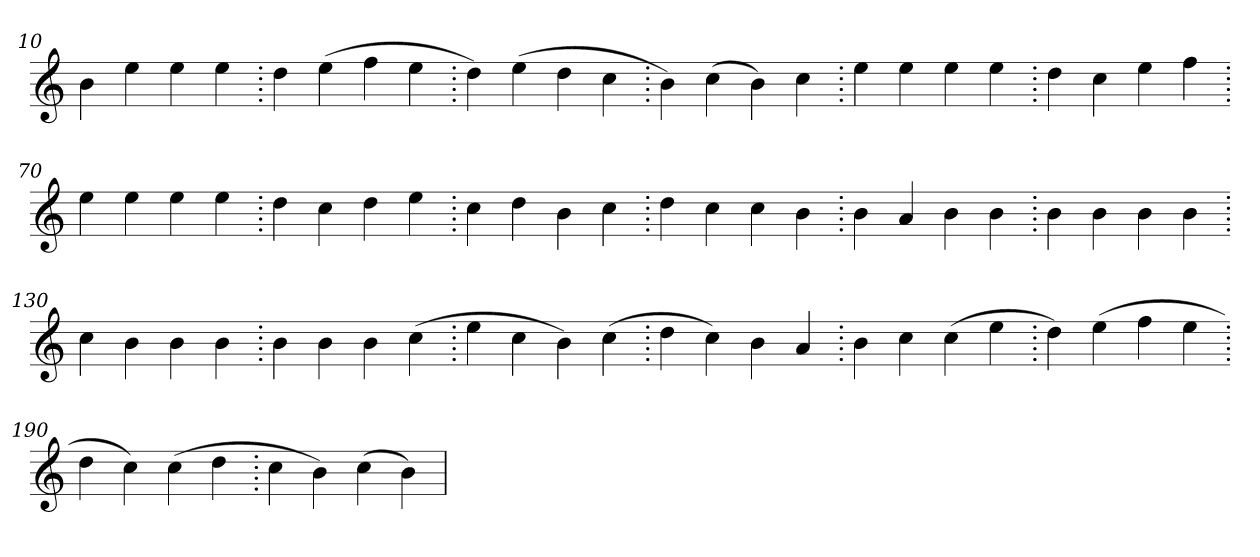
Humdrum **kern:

**kern
*part1
*staff1
*clefG2
=10.
4b
4ee
4ee
4ee
=20.
4dd
(>4ee
4ff
4ee
=30.
4dd)
(>4ee
4dd
4cc
=40.
4b)
(>4cc
4b)
4cc
=50.
4ee
4ee
4ee
4ee
=60.
4dd
4cc
4ee
4ff
=70.
4ee
4ee
4ee
4ee
=80.
4dd
4cc
4dd
4ee
=90.
4cc
4dd
4b
4cc
=100.
4dd
4cc
4cc
4b
=110.
4b
4a
4b
4b
=120.
4b
4b
4b
4b
=130.
4cc
4b
4b
4b
=140.
4b
4b
4b
(>4cc
=150.
4ee
4cc
4b)
(>4cc
=160.
4dd
4cc)
4b
4a
=170.
4b
4cc
(>4cc
4ee
=180.
4dd)
(>4ee
4ff
4ee
=190.
4dd
4cc)
(>4cc
4dd
=200.
4cc
4b)
(>4cc
4b)
=
*-
